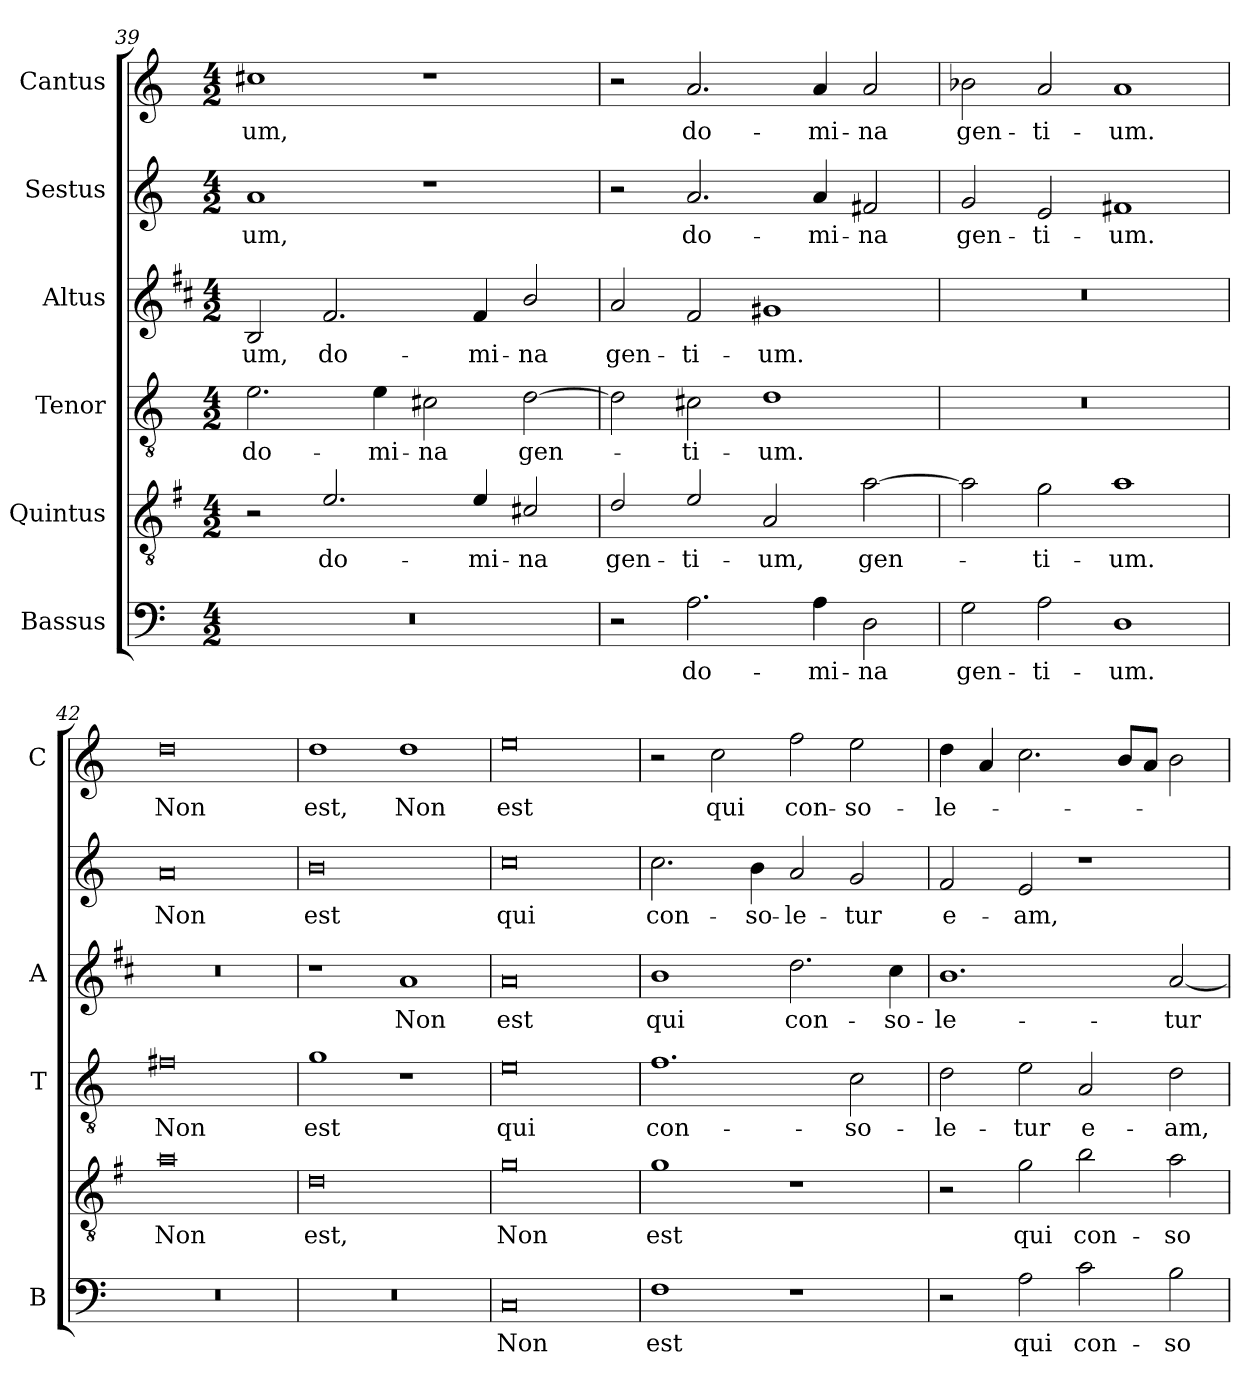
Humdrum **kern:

**kern	**text	**kern	**text	**kern	**text	**kern	**text	**kern	**text	**kern	**text
*part6	*part6	*part5	*part5	*part4	*part4	*part3	*part3	*part2	*part2	*part1	*part1
*staff6	*staff6	*staff5	*staff5	*staff4	*staff4	*staff3	*staff3	*staff2	*staff2	*staff1	*staff1
*I"Bassus	*	*I"Quintus	*	*I"Tenor	*	*I"Altus	*	*I"Sestus	*	*I"Cantus	*
*I'B	*	*	*	*I'T	*	*I'A	*	*	*	*I'C	*
*clefF4	*	*clefGv2	*	*clefGv2	*	*clefG2	*	*clefG2	*	*clefG2	*
*	*	*ITrd4c7	*	*	*	*ITrd1c2	*	*	*	*	*
*k[]	*	*k[]	*	*k[]	*	*k[]	*	*k[]	*	*k[]	*
*C:	*	*C:	*	*C:	*	*C:	*	*C:	*	*C:	*
*M4/2	*	*M4/2	*	*M4/2	*	*M4/2	*	*M4/2	*	*M4/2	*
=39	=39	=39	=39	=39	=39	=39	=39	=39	=39	=39	=39
!	!	!	!	!	!LO:LY:b	!	!LO:LY:b	!	!LO:LY:b	!	!LO:LY:b
0r	.	2r	.	2.e\	do-	2A/	-um,	1a	-um,	1cc#X	-um,
!	!	!	!LO:LY:b	!	!	!	!LO:LY:b	!	!	!	!
.	.	2.A/	do-	.	.	2.e/	do-	.	.	.	.
!	!	!	!	!	!LO:LY:b	!	!	!	!	!	!
.	.	.	.	4e\	-mi-	.	.	.	.	.	.
!	!	!	!	!	!LO:LY:b	!	!	!	!	!	!
.	.	.	.	2c#X\	-na	.	.	1r	.	1r	.
!	!	!	!LO:LY:b	!	!	!	!LO:LY:b	!	!	!	!
.	.	4A/	-mi-	.	.	4e/	-mi-	.	.	.	.
!	!	!	!LO:LY:b	!	!LO:LY:b	!	!LO:LY:b	!	!	!	!
.	.	2F#X/	-na	[2d\	gen-	2a/	-na	.	.	.	.
=40	=40	=40	=40	=40	=40	=40	=40	=40	=40	=40	=40
!	!	!	!LO:LY:b	!	!	!	!LO:LY:b	!	!	!	!
2r	.	2G/	gen-	2d\]	.	2g/	gen-	2r	.	2r	.
!	!LO:LY:b	!	!LO:LY:b	!	!LO:LY:b	!	!LO:LY:b	!	!LO:LY:b	!	!LO:LY:b
2.A\	do-	2A/	-ti-	2c#X\	-ti-	2e/	-ti-	2.a/	do-	2.a/	do-
!	!	!	!LO:LY:b	!	!LO:LY:b	!	!LO:LY:b	!	!	!	!
.	.	2D/	-um,	1d	-um.	1f#X	-um.	.	.	.	.
!	!LO:LY:b	!	!	!	!	!	!	!	!LO:LY:b	!	!LO:LY:b
4A\	-mi-	.	.	.	.	.	.	4a/	-mi-	4a/	-mi-
!	!LO:LY:b	!	!LO:LY:b	!	!	!	!	!	!LO:LY:b	!	!LO:LY:b
2D\	-na	[2d\	gen-	.	.	.	.	2f#X/	-na	2a/	-na
=41	=41	=41	=41	=41	=41	=41	=41	=41	=41	=41	=41
!	!LO:LY:b	!	!	!	!	!	!	!	!LO:LY:b	!	!LO:LY:b
2G\	gen-	2d\]	.	0r	.	0r	.	2g/	gen-	2b-X\	gen-
!	!LO:LY:b	!	!LO:LY:b	!	!	!	!	!	!LO:LY:b	!	!LO:LY:b
2A\	-ti-	2c\	-ti-	.	.	.	.	2e/	-ti-	2a/	-ti-
!	!LO:LY:b	!	!LO:LY:b	!	!	!	!	!	!LO:LY:b	!	!LO:LY:b
1D	-um.	1d	-um.	.	.	.	.	1f#X	-um.	1a	-um.
!!LO:LB:g=z
=42	=42	=42	=42	=42	=42	=42	=42	=42	=42	=42	=42
!	!	!	!LO:LY:b	!	!LO:LY:b	!	!	!	!LO:LY:b	!	!LO:LY:b
0r	.	0d	Non	0f#X	Non	0r	.	0a	Non	0dd	Non
=43	=43	=43	=43	=43	=43	=43	=43	=43	=43	=43	=43
!	!	!	!LO:LY:b	!	!LO:LY:b	!	!	!	!LO:LY:b	!	!LO:LY:b
0r	.	0G	est,	1g	est	1r	.	0b	est	1dd	est,
!	!	!	!	!	!	!	!LO:LY:b	!	!	!	!LO:LY:b
.	.	.	.	1r	.	1g	Non	.	.	1dd	Non
=44	=44	=44	=44	=44	=44	=44	=44	=44	=44	=44	=44
!	!LO:LY:b	!	!LO:LY:b	!	!LO:LY:b	!	!LO:LY:b	!	!LO:LY:b	!	!LO:LY:b
0C	Non	0c	Non	0e	qui	0g	est	0cc	qui	0ee	est
=45	=45	=45	=45	=45	=45	=45	=45	=45	=45	=45	=45
!	!LO:LY:b	!	!LO:LY:b	!	!LO:LY:b	!	!LO:LY:b	!	!LO:LY:b	!	!
1F	est	1c	est	1.f	con-	1a	qui	2.cc\	con-	2r	.
!	!	!	!	!	!	!	!	!	!	!	!LO:LY:b
.	.	.	.	.	.	.	.	.	.	2cc\	qui
!	!	!	!	!	!	!	!	!	!LO:LY:b	!	!
.	.	.	.	.	.	.	.	4b\	-so-	.	.
!	!	!	!	!	!	!	!LO:LY:b	!	!LO:LY:b	!	!LO:LY:b
1r	.	1r	.	.	.	2.cc\	con-	2a/	-le-	2ff\	con-
!	!	!	!	!	!LO:LY:b	!	!	!	!LO:LY:b	!	!LO:LY:b
.	.	.	.	2c\	-so-	.	.	2g/	-tur	2ee\	-so-
!	!	!	!	!	!	!	!LO:LY:b	!	!	!	!
.	.	.	.	.	.	4b\	-so-	.	.	.	.
=46	=46	=46	=46	=46	=46	=46	=46	=46	=46	=46	=46
!	!	!	!	!	!LO:LY:b	!	!LO:LY:b	!	!LO:LY:b	!	!LO:LY:b
2r	.	2r	.	2d\	-le-	1.a	-le-	2f/	e-	4dd\	-le-
.	.	.	.	.	.	.	.	.	.	4a/	.
!	!LO:LY:b	!	!LO:LY:b	!	!LO:LY:b	!	!	!	!LO:LY:b	!	!
2A\	qui	2c\	qui	2e\	-tur	.	.	2e/	-am,	2.cc\	.
!	!LO:LY:b	!	!LO:LY:b	!	!LO:LY:b	!	!	!	!	!	!
2c\	con-	2e\	con-	2A/	e-	.	.	1r	.	.	.
.	.	.	.	.	.	.	.	.	.	8b/L	.
.	.	.	.	.	.	.	.	.	.	8a/J	.
!	!LO:LY:b	!	!LO:LY:b	!	!LO:LY:b	!	!LO:LY:b	!	!	!	!
2B\	-so-	2d\	-so-	2d\	-am,	[2g/	-tur	.	.	2b\	.
=	=	=	=	=	=	=	=	=	=	=	=
*-	*-	*-	*-	*-	*-	*-	*-	*-	*-	*-	*-
